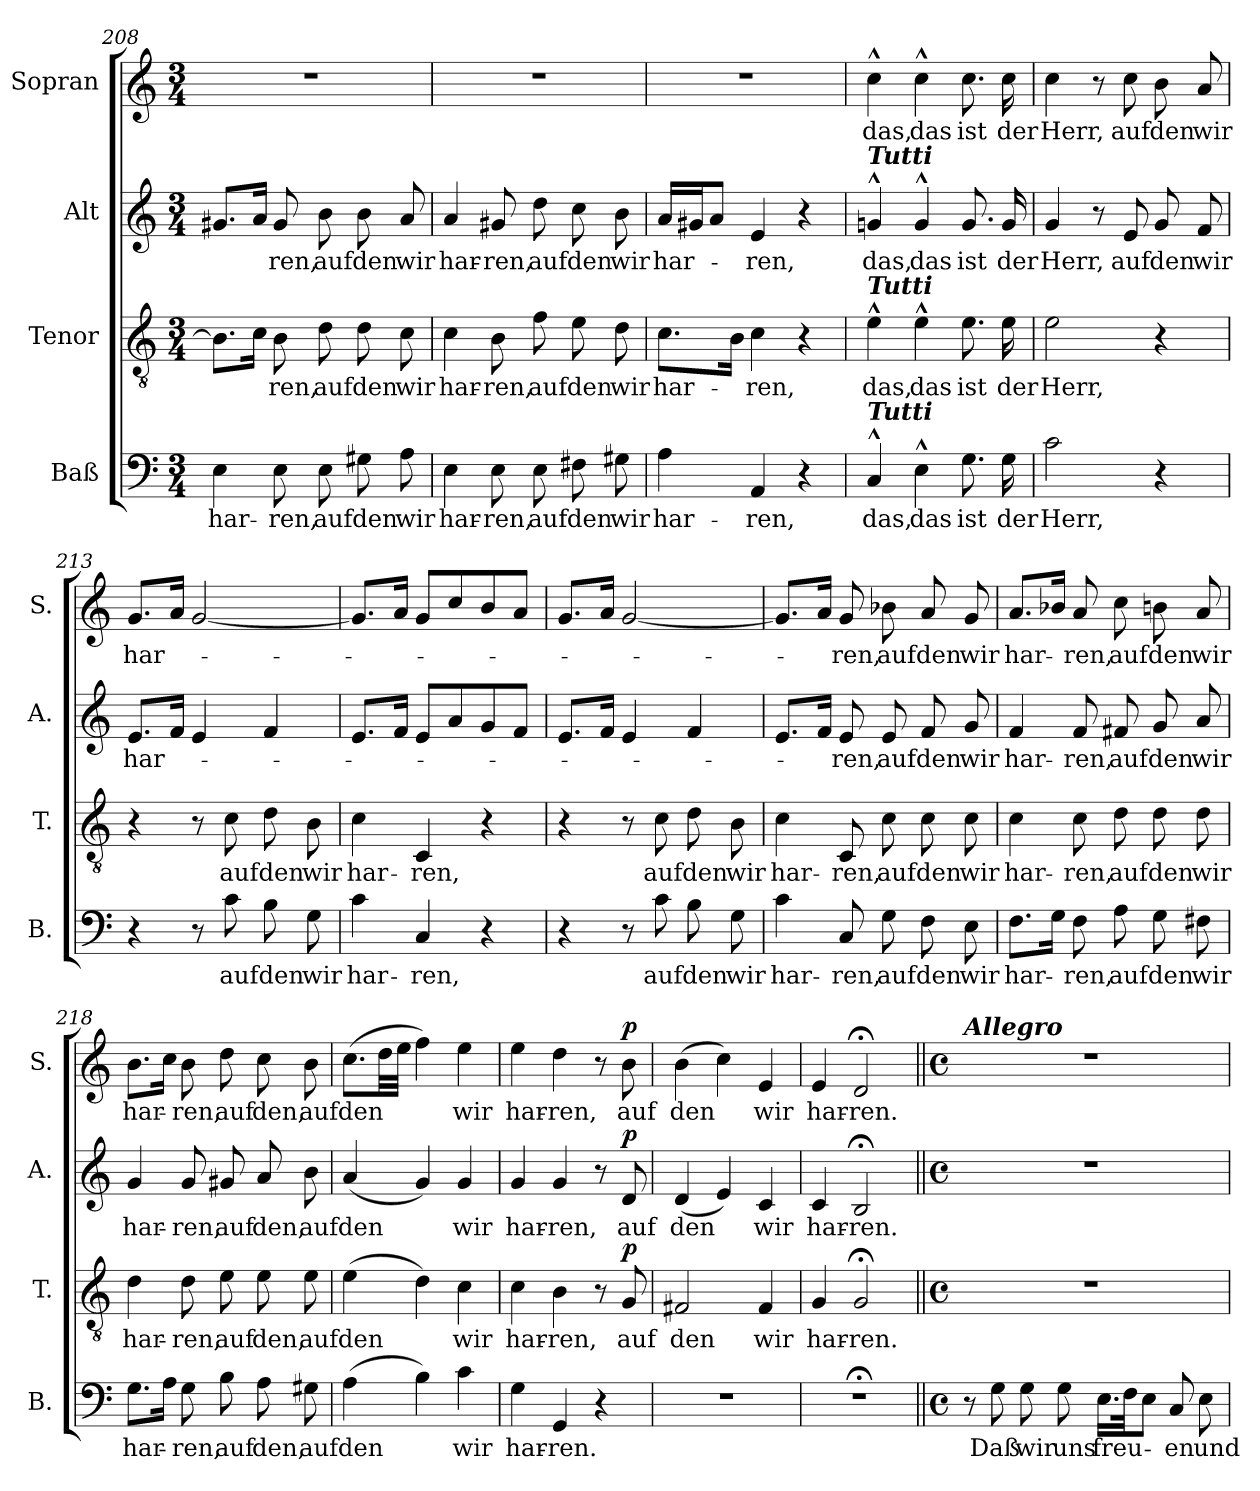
**kern	**text	**kern	**text	**dynam	**kern	**text	**dynam	**kern	**text	**dynam
*part4	*part4	*part3	*part3	*part3	*part2	*part2	*part2	*part1	*part1	*part1
*staff4	*staff4	*staff3	*staff3	*staff3	*staff2	*staff2	*staff2	*staff1	*staff1	*staff1
*I"Baß	*	*I"Tenor	*	*	*I"Alt	*	*	*I"Sopran	*	*
*I'B.	*	*I'T.	*	*	*I'A.	*	*	*I'S.	*	*
*clefF4	*	*clefGv2	*	*	*clefG2	*	*	*clefG2	*	*
*k[]	*	*k[]	*	*	*k[]	*	*	*k[]	*	*
*C:	*	*C:	*	*	*C:	*	*	*C:	*	*
*M3/4	*	*M3/4	*	*	*M3/4	*	*	*M3/4	*	*
=208	=208	=208	=208	=208	=208	=208	=208	=208	=208	=208
!	!LO:LY:b	!	!	!	!	!	!	!	!	!
4E\	har-	8.B\L]	.	.	8.g#X/L	.	.	2.r	.	.
.	.	16c\Jk	.	.	16a/Jk	.	.	.	.	.
!	!LO:LY:b	!	!LO:LY:b	!	!	!LO:LY:b	!	!	!	!
8E\	-ren,	8B\	-ren,	.	8g#/	-ren,	.	.	.	.
!	!LO:LY:b	!	!LO:LY:b	!	!	!LO:LY:b	!	!	!	!
8E\	auf	8d\	auf	.	8b\	auf	.	.	.	.
!	!LO:LY:b	!	!LO:LY:b	!	!	!LO:LY:b	!	!	!	!
8G#X\	den	8d\	den	.	8b\	den	.	.	.	.
!	!LO:LY:b	!	!LO:LY:b	!	!	!LO:LY:b	!	!	!	!
8A\	wir	8c\	wir	.	8a/	wir	.	.	.	.
=209	=209	=209	=209	=209	=209	=209	=209	=209	=209	=209
!	!LO:LY:b	!	!LO:LY:b	!	!	!LO:LY:b	!	!	!	!
4E\	har-	4c\	har-	.	4a/	har-	.	2.r	.	.
!	!LO:LY:b	!	!LO:LY:b	!	!	!LO:LY:b	!	!	!	!
8E\	-ren,	8B\	-ren,	.	8g#X/	-ren,	.	.	.	.
!	!LO:LY:b	!	!LO:LY:b	!	!	!LO:LY:b	!	!	!	!
8E\	auf	8f\	auf	.	8dd\	auf	.	.	.	.
!	!LO:LY:b	!	!LO:LY:b	!	!	!LO:LY:b	!	!	!	!
8F#X\	den	8e\	den	.	8cc\	den	.	.	.	.
!	!LO:LY:b	!	!LO:LY:b	!	!	!LO:LY:b	!	!	!	!
8G#X\	wir	8d\	wir	.	8b\	wir	.	.	.	.
=210	=210	=210	=210	=210	=210	=210	=210	=210	=210	=210
!	!LO:LY:b	!	!LO:LY:b	!	!	!LO:LY:b	!	!	!	!
4A\	har-	8.c\L	har-	.	16a/LL	har-	.	2.r	.	.
.	.	.	.	.	16g#X/J	.	.	.	.	.
.	.	.	.	.	8a/J	.	.	.	.	.
.	.	16B\Jk	.	.	.	.	.	.	.	.
!	!LO:LY:b	!	!LO:LY:b	!	!	!LO:LY:b	!	!	!	!
4AA/	-ren,	4c\	-ren,	.	4e/	-ren,	.	.	.	.
4r	.	4r	.	.	4r	.	.	.	.	.
!!LO:LB:g=z
=211	=211	=211	=211	=211	=211	=211	=211	=211	=211	=211
!	!	!	!	!	!LO:TX:a:Bi:t=Tutti	!	!	!	!	!
!	!	!LO:TX:a:Bi:t=Tutti	!	!	!	!	!	!	!	!
!LO:TX:a:Bi:t=Tutti	!	!	!	!	!	!	!	!	!	!
!	!LO:LY:b	!	!LO:LY:b	!	!	!LO:LY:b	!	!	!LO:LY:b	!
4C^^>/	das,	4e^^>\	das,	.	4gn^^>/	das,	.	4cc^^>\	das,	.
!	!LO:LY:b	!	!LO:LY:b	!	!	!LO:LY:b	!	!	!LO:LY:b	!
4E^^>\	das	4e^^>\	das	.	4g^^>/	das	.	4cc^^>\	das	.
!	!LO:LY:b	!	!LO:LY:b	!	!	!LO:LY:b	!	!	!LO:LY:b	!
8.G\	ist	8.e\	ist	.	8.g/	ist	.	8.cc\	ist	.
!	!LO:LY:b	!	!LO:LY:b	!	!	!LO:LY:b	!	!	!LO:LY:b	!
16G\	der	16e\	der	.	16g/	der	.	16cc\	der	.
=212	=212	=212	=212	=212	=212	=212	=212	=212	=212	=212
!	!LO:LY:b	!	!LO:LY:b	!	!	!LO:LY:b	!	!	!LO:LY:b	!
2c\	Herr,	2e\	Herr,	.	4g/	Herr,	.	4cc\	Herr,	.
.	.	.	.	.	8r	.	.	8r	.	.
!	!	!	!	!	!	!LO:LY:b	!	!	!LO:LY:b	!
.	.	.	.	.	8e/	auf	.	8cc\	auf	.
!	!	!	!	!	!	!LO:LY:b	!	!	!LO:LY:b	!
4r	.	4r	.	.	8g/	den	.	8b\	den	.
!	!	!	!	!	!	!LO:LY:b	!	!	!LO:LY:b	!
.	.	.	.	.	8f/	wir	.	8a/	wir	.
=213	=213	=213	=213	=213	=213	=213	=213	=213	=213	=213
!	!	!	!	!	!	!LO:LY:b	!	!	!LO:LY:b	!
4r	.	4r	.	.	8.e/L	har-	.	8.g/L	har-	.
.	.	.	.	.	16f/Jk	.	.	16a/Jk	.	.
8r	.	8r	.	.	4e/	.	.	[2g/	.	.
!	!LO:LY:b	!	!LO:LY:b	!	!	!	!	!	!	!
8c\	auf	8c\	auf	.	.	.	.	.	.	.
!	!LO:LY:b	!	!LO:LY:b	!	!	!	!	!	!	!
8B\	den	8d\	den	.	4f/	.	.	.	.	.
!	!LO:LY:b	!	!LO:LY:b	!	!	!	!	!	!	!
8G\	wir	8B\	wir	.	.	.	.	.	.	.
=214	=214	=214	=214	=214	=214	=214	=214	=214	=214	=214
!	!LO:LY:b	!	!LO:LY:b	!	!	!	!	!	!	!
4c\	har-	4c\	har-	.	8.e/L	.	.	8.g/L]	.	.
.	.	.	.	.	16f/Jk	.	.	16a/Jk	.	.
!	!LO:LY:b	!	!LO:LY:b	!	!	!	!	!	!	!
4C/	-ren,	4C/	-ren,	.	8e/L	.	.	8g/L	.	.
.	.	.	.	.	8a/	.	.	8cc/	.	.
4r	.	4r	.	.	8g/	.	.	8b/	.	.
.	.	.	.	.	8f/J	.	.	8a/J	.	.
=215	=215	=215	=215	=215	=215	=215	=215	=215	=215	=215
4r	.	4r	.	.	8.e/L	.	.	8.g/L	.	.
.	.	.	.	.	16f/Jk	.	.	16a/Jk	.	.
8r	.	8r	.	.	4e/	.	.	[2g/	.	.
!	!LO:LY:b	!	!LO:LY:b	!	!	!	!	!	!	!
8c\	auf	8c\	auf	.	.	.	.	.	.	.
!	!LO:LY:b	!	!LO:LY:b	!	!	!	!	!	!	!
8B\	den	8d\	den	.	4f/	.	.	.	.	.
!	!LO:LY:b	!	!LO:LY:b	!	!	!	!	!	!	!
8G\	wir	8B\	wir	.	.	.	.	.	.	.
!!LO:PB:g=z
=216	=216	=216	=216	=216	=216	=216	=216	=216	=216	=216
!	!LO:LY:b	!	!LO:LY:b	!	!	!	!	!	!	!
4c\	har-	4c\	har-	.	8.e/L	.	.	8.g/L]	.	.
.	.	.	.	.	16f/Jk	.	.	16a/Jk	.	.
!	!LO:LY:b	!	!LO:LY:b	!	!	!LO:LY:b	!	!	!LO:LY:b	!
8C/	-ren,	8C/	-ren,	.	8e/	-ren,	.	8g/	-ren,	.
!	!LO:LY:b	!	!LO:LY:b	!	!	!LO:LY:b	!	!	!LO:LY:b	!
8G\	auf	8c\	auf	.	8e/	auf	.	8b-X\	auf	.
!	!LO:LY:b	!	!LO:LY:b	!	!	!LO:LY:b	!	!	!LO:LY:b	!
8F\	den	8c\	den	.	8f/	den	.	8a/	den	.
!	!LO:LY:b	!	!LO:LY:b	!	!	!LO:LY:b	!	!	!LO:LY:b	!
8E\	wir	8c\	wir	.	8g/	wir	.	8g/	wir	.
=217	=217	=217	=217	=217	=217	=217	=217	=217	=217	=217
!	!LO:LY:b	!	!LO:LY:b	!	!	!LO:LY:b	!	!	!LO:LY:b	!
8.F\L	har-	4c\	har-	.	4f/	har-	.	8.a/L	har-	.
16G\Jk	.	.	.	.	.	.	.	16b-X/Jk	.	.
!	!LO:LY:b	!	!LO:LY:b	!	!	!LO:LY:b	!	!	!LO:LY:b	!
8F\	-ren,	8c\	-ren,	.	8f/	-ren,	.	8a/	-ren,	.
!	!LO:LY:b	!	!LO:LY:b	!	!	!LO:LY:b	!	!	!LO:LY:b	!
8A\	auf	8d\	auf	.	8f#X/	auf	.	8cc\	auf	.
!	!LO:LY:b	!	!LO:LY:b	!	!	!LO:LY:b	!	!	!LO:LY:b	!
8G\	den	8d\	den	.	8g/	den	.	8bn\	den	.
!	!LO:LY:b	!	!LO:LY:b	!	!	!LO:LY:b	!	!	!LO:LY:b	!
8F#X\	wir	8d\	wir	.	8a/	wir	.	8a/	wir	.
=218	=218	=218	=218	=218	=218	=218	=218	=218	=218	=218
!	!LO:LY:b	!	!LO:LY:b	!	!	!LO:LY:b	!	!	!LO:LY:b	!
8.G\L	har-	4d\	har-	.	4g/	har-	.	8.b\L	har-	.
16A\Jk	.	.	.	.	.	.	.	16cc\Jk	.	.
!	!LO:LY:b	!	!LO:LY:b	!	!	!LO:LY:b	!	!	!LO:LY:b	!
8G\	-ren,	8d\	-ren,	.	8g/	-ren,	.	8b\	-ren,	.
!	!LO:LY:b	!	!LO:LY:b	!	!	!LO:LY:b	!	!	!LO:LY:b	!
8B\	auf	8e\	auf	.	8g#X/	auf	.	8dd\	auf	.
!	!LO:LY:b	!	!LO:LY:b	!	!	!LO:LY:b	!	!	!LO:LY:b	!
8A\	den,	8e\	den,	.	8a/	den,	.	8cc\	den,	.
!	!LO:LY:b	!	!LO:LY:b	!	!	!LO:LY:b	!	!	!LO:LY:b	!
8G#X\	auf	8e\	auf	.	8b\	auf	.	8b\	auf	.
=219	=219	=219	=219	=219	=219	=219	=219	=219	=219	=219
!	!LO:LY:b	!	!LO:LY:b	!	!	!LO:LY:b	!	!	!LO:LY:b	!
(>4A\	den	(>4e\	den	.	(<4a/	den	.	(>8.cc\L	den	.
.	.	.	.	.	.	.	.	32dd\LL	.	.
.	.	.	.	.	.	.	.	32ee\JJJ	.	.
4B\)	.	4d\)	.	.	4g/)	.	.	4ff\)	.	.
!	!LO:LY:b	!	!LO:LY:b	!	!	!LO:LY:b	!	!	!LO:LY:b	!
4c\	wir	4c\	wir	.	4g/	wir	.	4ee\	wir	.
=220	=220	=220	=220	=220	=220	=220	=220	=220	=220	=220
!	!LO:LY:b	!	!LO:LY:b	!	!	!LO:LY:b	!	!	!LO:LY:b	!
4G\	har-	4c\	har-	.	4g/	har-	.	4ee\	har-	.
!	!LO:LY:b	!	!LO:LY:b	!	!	!LO:LY:b	!	!	!LO:LY:b	!
4GG/	-ren.	4B\	-ren,	.	4g/	-ren,	.	4dd\	-ren,	.
4r	.	8r	.	.	8r	.	.	8r	.	.
!	!	!	!LO:LY:b	!LO:DY:a	!	!LO:LY:b	!LO:DY:a	!	!LO:LY:b	!LO:DY:a
.	.	8G/	auf	p	8d/	auf	p	8b\	auf	p
!!LO:LB:g=z
=221	=221	=221	=221	=221	=221	=221	=221	=221	=221	=221
!	!	!	!LO:LY:b	!	!	!LO:LY:b	!	!	!LO:LY:b	!
2.r	.	2F#X/	den	.	(<4d/	den	.	(>4b\	den	.
.	.	.	.	.	4e/)	.	.	4cc\)	.	.
!	!	!	!LO:LY:b	!	!	!LO:LY:b	!	!	!LO:LY:b	!
.	.	4F#/	wir	.	4c/	wir	.	4e/	wir	.
=222	=222	=222	=222	=222	=222	=222	=222	=222	=222	=222
!LO:N:vis=1	!	!	!LO:LY:b	!	!	!LO:LY:b	!	!	!LO:LY:b	!
2.r;<	.	4G/	har-	.	4c/	har-	.	4e/	har-	.
!	!	!	!LO:LY:b	!	!	!LO:LY:b	!	!	!LO:LY:b	!
.	.	2G;</	-ren.	.	2B;</	-ren.	.	2d;</	-ren.	.
=223||	=223||	=223||	=223||	=223||	=223||	=223||	=223||	=223||	=223||	=223||
*M4/4	*	*M4/4	*	*	*M4/4	*	*	*M4/4	*	*
*met(c)	*	*met(c)	*	*	*met(c)	*	*	*met(c)	*	*
!	!	!	!	!	!	!	!	!LO:TX:a:Bi:t=Allegro	!	!
8r	.	1r	.	.	1r	.	.	1r	.	.
!	!LO:LY:b	!	!	!	!	!	!	!	!	!
8G\	Daß	.	.	.	.	.	.	.	.	.
!	!LO:LY:b	!	!	!	!	!	!	!	!	!
8G\	wir	.	.	.	.	.	.	.	.	.
!	!LO:LY:b	!	!	!	!	!	!	!	!	!
8G\	uns	.	.	.	.	.	.	.	.	.
!	!LO:LY:b	!	!	!	!	!	!	!	!	!
16.E\LL	freu-	.	.	.	.	.	.	.	.	.
32F\Jk	.	.	.	.	.	.	.	.	.	.
8E\J	.	.	.	.	.	.	.	.	.	.
!	!LO:LY:b	!	!	!	!	!	!	!	!	!
8C/	-en	.	.	.	.	.	.	.	.	.
!	!LO:LY:b	!	!	!	!	!	!	!	!	!
8E\	und	.	.	.	.	.	.	.	.	.
=	=	=	=	=	=	=	=	=	=	=
*-	*-	*-	*-	*-	*-	*-	*-	*-	*-	*-
